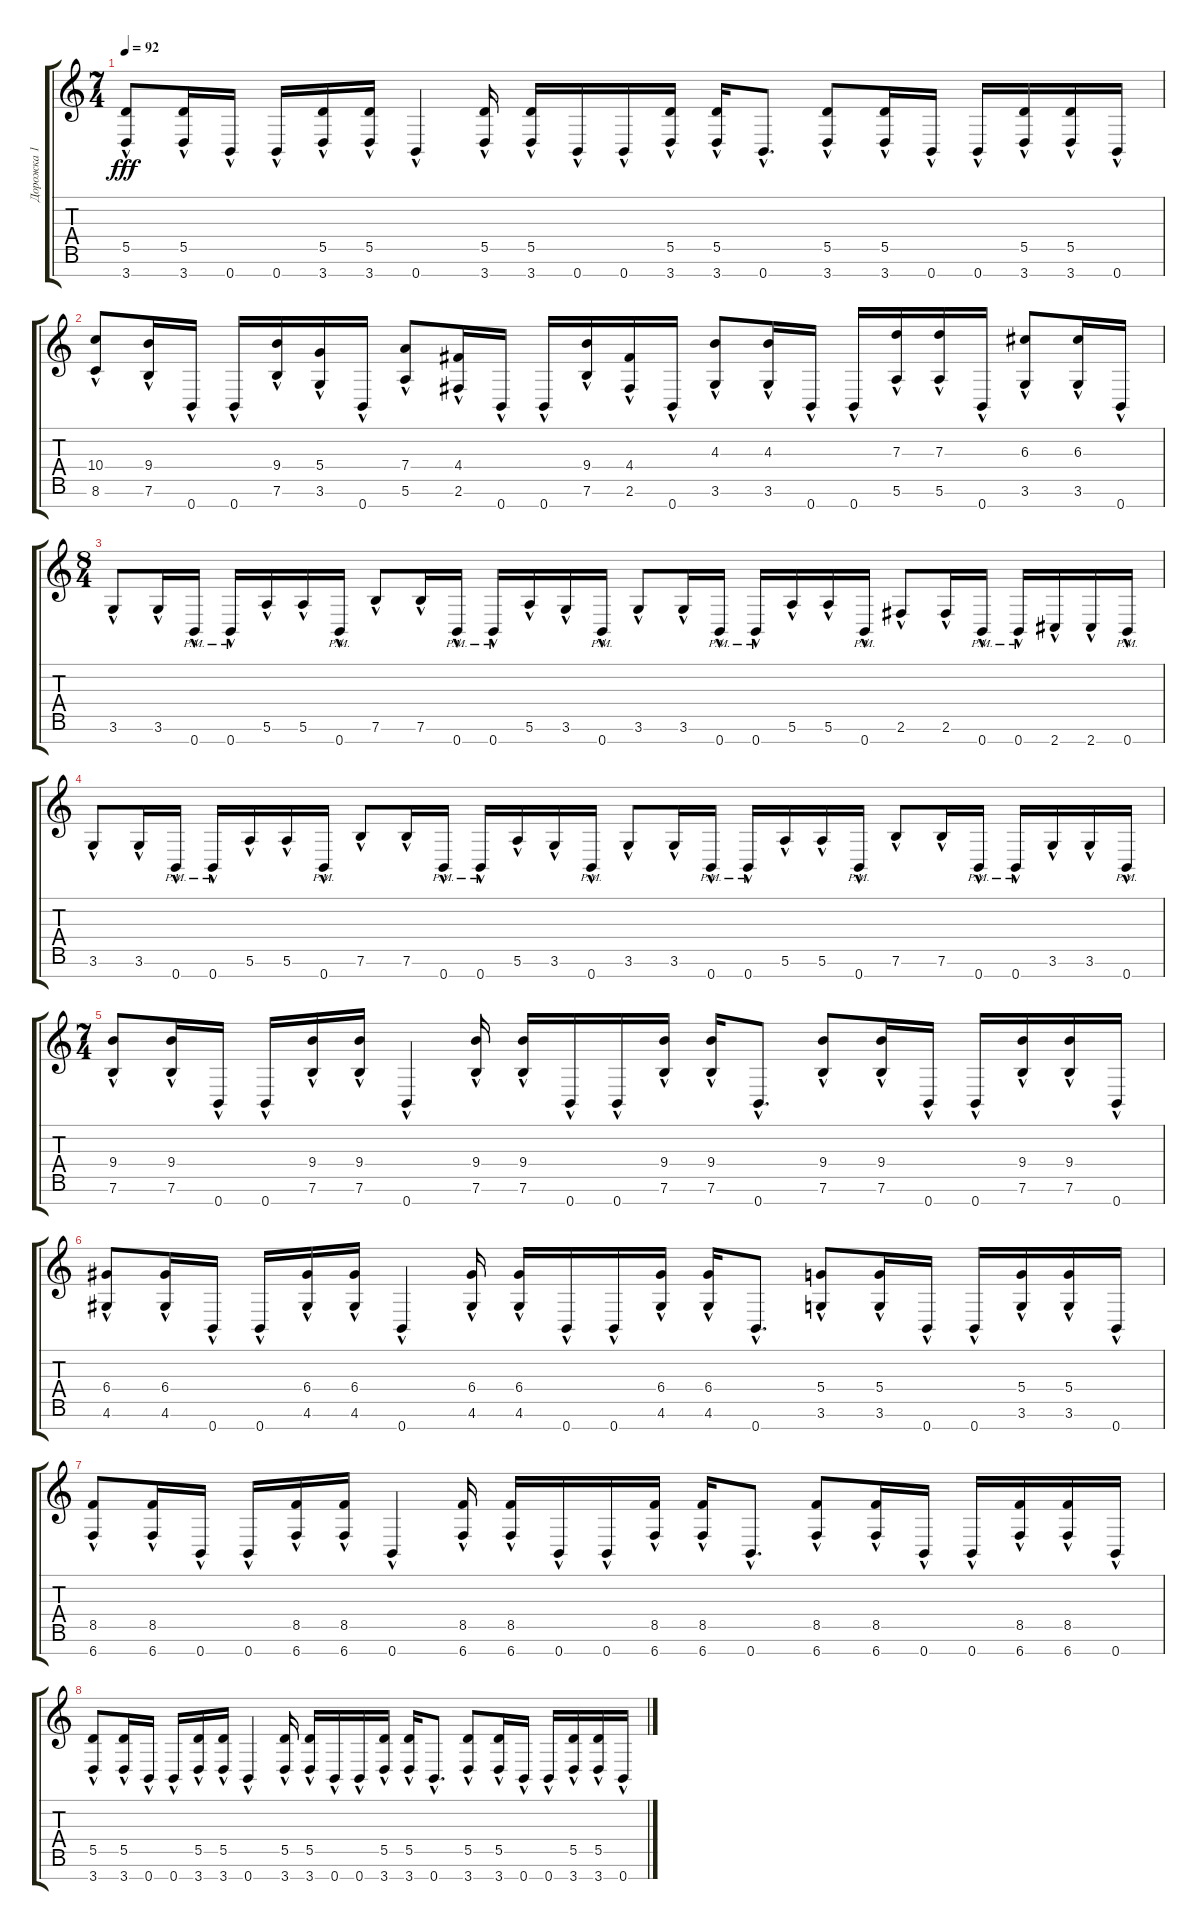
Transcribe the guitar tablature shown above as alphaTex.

\track ("Дорожка 1" "Дорожка 1") {instrument distortionguitar}
\staff {score tabs}
\tuning (E4 B3 G3 D3 A2 E2 B1) {hide}
\ts (7 4)
\tempo 92
\clef g2
\ks c
(5.5{hac} 3.7{hac}).8{dy fff} (5.5{hac} 3.7{hac}).16 0.7{hac}.16 0.7{hac}.16 (5.5{hac} 3.7{hac}).16 (5.5{hac} 3.7{hac}).16 0.7{hac}.4 (5.5{hac} 3.7{hac}).16 (5.5{hac} 3.7{hac}).16 0.7{hac}.16 0.7{hac}.16 (5.5{hac} 3.7{hac}).16 (5.5{hac} 3.7{hac}).16 0.7{hac}.8{d} (5.5{hac} 3.7{hac}).8 (5.5{hac} 3.7{hac}).16 0.7{hac}.16 0.7{hac}.16 (5.5{hac} 3.7{hac}).16 (5.5{hac} 3.7{hac}).16 0.7{hac}.16 |
(10.4{hac} 8.6{hac}).8 (9.4{hac} 7.6{hac}).16 0.7{hac}.16 0.7{hac}.16 (9.4{hac} 7.6{hac}).16 (5.4{hac} 3.6{hac}).16 0.7{hac}.16 (7.4{hac} 5.6{hac}).8 (4.4{hac} 2.6{hac}).16 0.7{hac}.16 0.7{hac}.16 (9.4{hac} 7.6{hac}).16 (4.4{hac} 2.6{hac}).16 0.7{hac}.16 (4.3{hac} 3.6{hac}).8 (4.3{hac} 3.6{hac}).16 0.7{hac}.16 0.7{hac}.16 (7.3{hac} 5.6{hac}).16 (7.3{hac} 5.6{hac}).16 0.7{hac}.16 (6.3{hac} 3.6{hac}).8 (6.3{hac} 3.6{hac}).16 0.7{hac}.16 |
\ts (8 4)
3.6{hac}.8 3.6{hac}.16 0.7{hac pm}.16 0.7{hac pm}.16 5.6{hac}.16 5.6{hac}.16 0.7{hac pm}.16 7.6{hac}.8 7.6{hac}.16 0.7{hac pm}.16 0.7{hac pm}.16 5.6{hac}.16 3.6{hac}.16 0.7{hac pm}.16 3.6{hac}.8 3.6{hac}.16 0.7{hac pm}.16 0.7{hac pm}.16 5.6{hac}.16 5.6{hac}.16 0.7{hac pm}.16 2.6{hac}.8 2.6{hac}.16 0.7{hac pm}.16 0.7{hac pm}.16 2.7{hac}.16 2.7{hac}.16 0.7{hac pm}.16 |
3.6{hac}.8 3.6{hac}.16 0.7{hac pm}.16 0.7{hac pm}.16 5.6{hac}.16 5.6{hac}.16 0.7{hac pm}.16 7.6{hac}.8 7.6{hac}.16 0.7{hac pm}.16 0.7{hac pm}.16 5.6{hac}.16 3.6{hac}.16 0.7{hac pm}.16 3.6{hac}.8 3.6{hac}.16 0.7{hac pm}.16 0.7{hac pm}.16 5.6{hac}.16 5.6{hac}.16 0.7{hac pm}.16 7.6{hac}.8 7.6{hac}.16 0.7{hac pm}.16 0.7{hac pm}.16 3.6{hac}.16 3.6{hac}.16 0.7{hac pm}.16 |
\ts (7 4)
(9.4{hac} 7.6{hac}).8 (9.4{hac} 7.6{hac}).16 0.7{hac}.16 0.7{hac}.16 (9.4{hac} 7.6{hac}).16 (9.4{hac} 7.6{hac}).16 0.7{hac}.4 (9.4{hac} 7.6{hac}).16 (9.4{hac} 7.6{hac}).16 0.7{hac}.16 0.7{hac}.16 (9.4{hac} 7.6{hac}).16 (9.4{hac} 7.6{hac}).16 0.7{hac}.8{d} (9.4{hac} 7.6{hac}).8 (9.4{hac} 7.6{hac}).16 0.7{hac}.16 0.7{hac}.16 (9.4{hac} 7.6{hac}).16 (9.4{hac} 7.6{hac}).16 0.7{hac}.16 |
(6.4{hac} 4.6{hac}).8 (6.4{hac} 4.6{hac}).16 0.7{hac}.16 0.7{hac}.16 (6.4{hac} 4.6{hac}).16 (6.4{hac} 4.6{hac}).16 0.7{hac}.4 (6.4{hac} 4.6{hac}).16 (6.4{hac} 4.6{hac}).16 0.7{hac}.16 0.7{hac}.16 (6.4{hac} 4.6{hac}).16 (6.4{hac} 4.6{hac}).16 0.7{hac}.8{d} (5.4{hac} 3.6{hac}).8 (5.4{hac} 3.6{hac}).16 0.7{hac}.16 0.7{hac}.16 (5.4{hac} 3.6{hac}).16 (5.4{hac} 3.6{hac}).16 0.7{hac}.16 |
(8.5{hac} 6.7{hac}).8 (8.5{hac} 6.7{hac}).16 0.7{hac}.16 0.7{hac}.16 (8.5{hac} 6.7{hac}).16 (8.5{hac} 6.7{hac}).16 0.7{hac}.4 (8.5{hac} 6.7{hac}).16 (8.5{hac} 6.7{hac}).16 0.7{hac}.16 0.7{hac}.16 (8.5{hac} 6.7{hac}).16 (8.5{hac} 6.7{hac}).16 0.7{hac}.8{d} (8.5{hac} 6.7{hac}).8 (8.5{hac} 6.7{hac}).16 0.7{hac}.16 0.7{hac}.16 (8.5{hac} 6.7{hac}).16 (8.5{hac} 6.7{hac}).16 0.7{hac}.16 |
(5.5{hac} 3.7{hac}).8 (5.5{hac} 3.7{hac}).16 0.7{hac}.16 0.7{hac}.16 (5.5{hac} 3.7{hac}).16 (5.5{hac} 3.7{hac}).16 0.7{hac}.4 (5.5{hac} 3.7{hac}).16 (5.5{hac} 3.7{hac}).16 0.7{hac}.16 0.7{hac}.16 (5.5{hac} 3.7{hac}).16 (5.5{hac} 3.7{hac}).16 0.7{hac}.8{d} (5.5{hac} 3.7{hac}).8 (5.5{hac} 3.7{hac}).16 0.7{hac}.16 0.7{hac}.16 (5.5{hac} 3.7{hac}).16 (5.5{hac} 3.7{hac}).16 0.7{hac}.16
